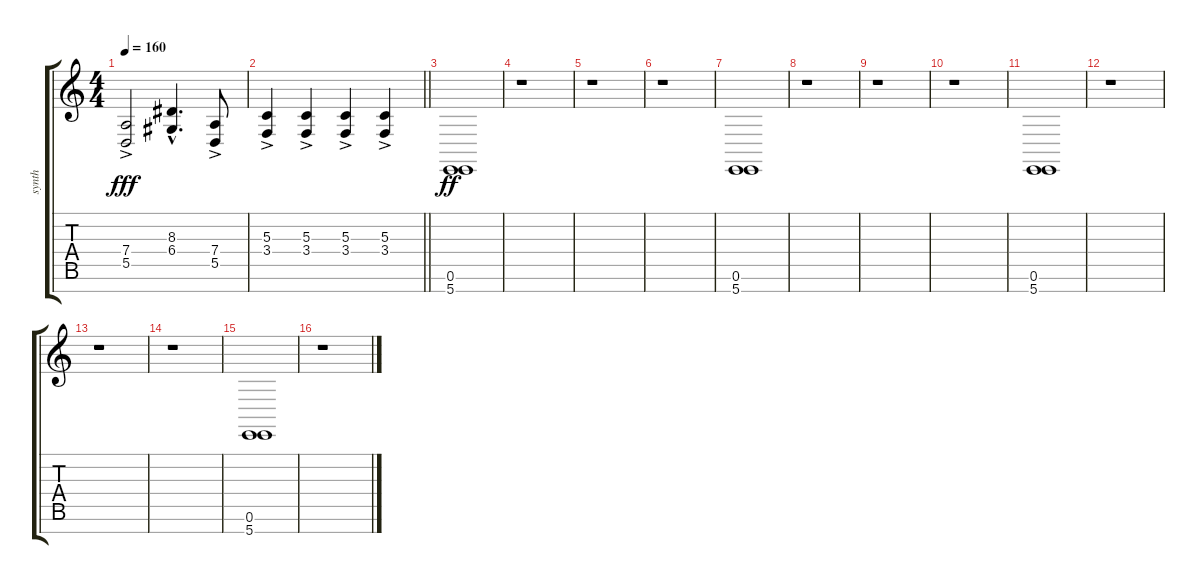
\track ("synth" "synth") {instrument pad6metallic}
\staff {score tabs}
\tuning (E4 B3 G3 D3 A2 E2 B1) {hide}
\ts (4 4)
\tempo 160
\clef g2
\ks c
(7.4{ac} 5.5{ac}).2{dy fff} (8.3{hac} 6.4{hac}).4{d} (7.4{ac} 5.5{ac}).8 |
\barLineRight lightlight
(5.3{ac} 3.4{ac}).4 (5.3{ac} 3.4{ac}).4 (5.3{ac} 3.4{ac}).4 (5.3{ac} 3.4{ac}).4 |
(0.6 5.7).1{dy ff volume 16 instrument taikodrum} |
r.1 |
r.1 |
r.1 |
(0.6 5.7).1{volume 16 instrument taikodrum} |
r.1 |
r.1 |
r.1 |
(0.6 5.7).1{volume 16 instrument taikodrum} |
r.1 |
r.1 |
r.1 |
(0.6 5.7).1{volume 16 instrument taikodrum} |
r.1
